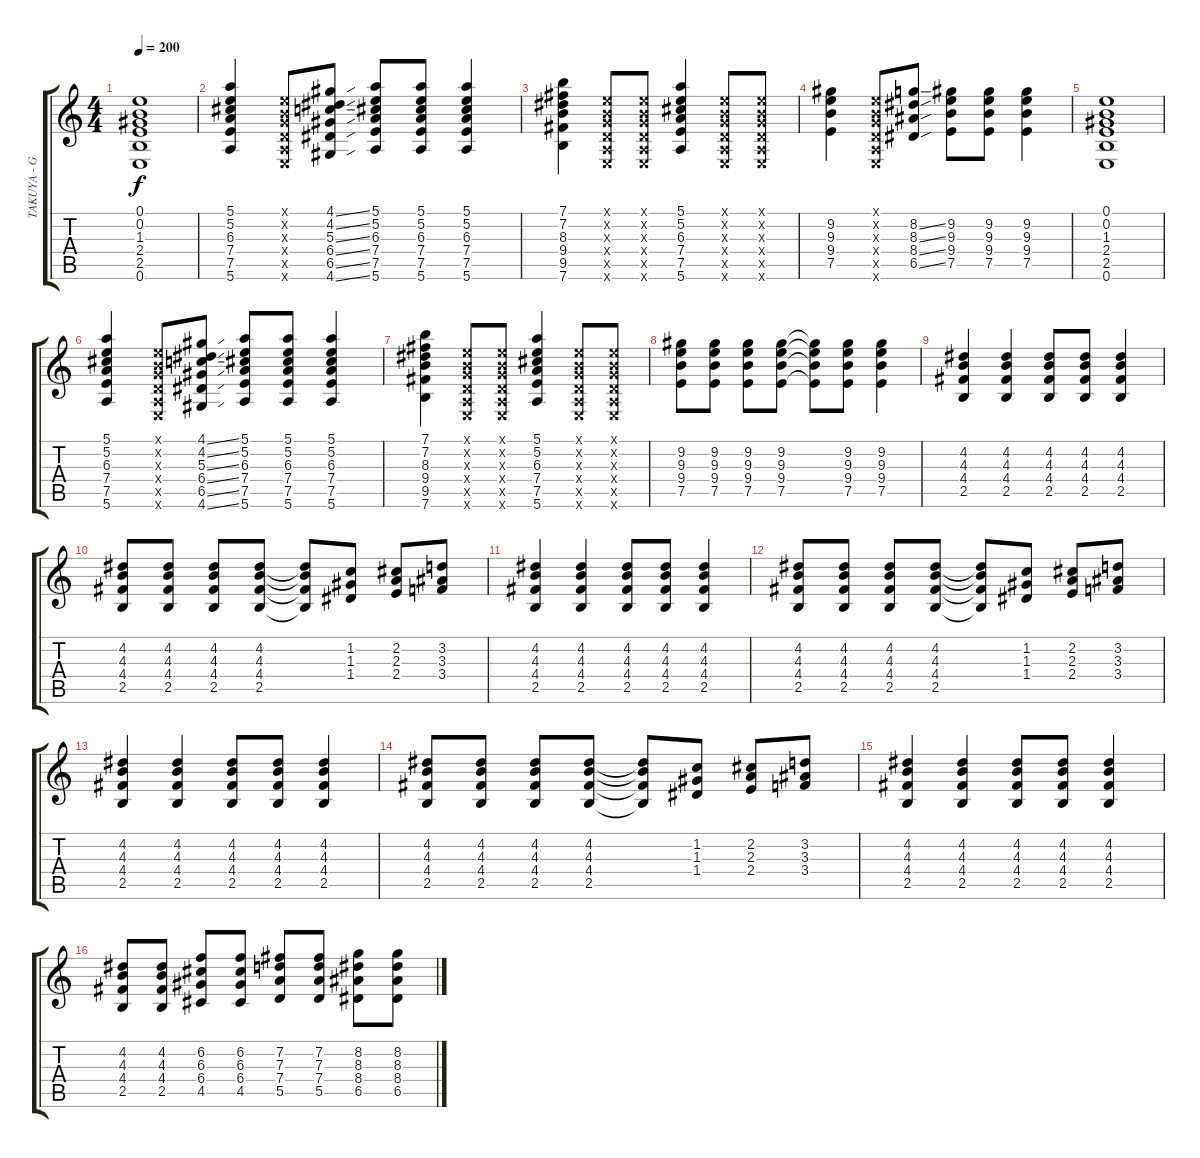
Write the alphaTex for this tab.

\track ("TAKUYA - Guitar 1" "TAKUYA - G") {instrument overdrivenguitar}
\staff {score tabs}
\tuning (E4 B3 G3 D3 A2 E2) {hide}
\ts (4 4)
\tempo 200
\clef g2
\ks c
(0.1 0.2 1.3 2.4 2.5 0.6).1{dy f instrument overdrivenguitar} |
(5.1 5.2 6.3 7.4 7.5 5.6).4 (0.1{x} 0.2{x} 0.3{x} 0.4{x} 0.5{x} 0.6{x}).8 (4.1{ss} 4.2{ss} 5.3{ss} 6.4{ss} 6.5{ss} 4.6{ss}).8 (5.1 5.2 6.3 7.4 7.5 5.6).8 (5.1 5.2 6.3 7.4 7.5 5.6).8 (5.1 5.2 6.3 7.4 7.5 5.6).4 |
(7.1 7.2 8.3 9.4 9.5 7.6).4 (0.1{x} 0.2{x} 0.3{x} 0.4{x} 0.5{x} 0.6{x}).8 (0.1{x} 0.2{x} 0.3{x} 0.4{x} 0.5{x} 0.6{x}).8 (5.1 5.2 6.3 7.4 7.5 5.6).4 (0.1{x} 0.2{x} 0.3{x} 0.4{x} 0.5{x} 0.6{x}).8 (0.1{x} 0.2{x} 0.3{x} 0.4{x} 0.5{x} 0.6{x}).8 |
(9.2 9.3 9.4 7.5).4 (0.1{x} 0.2{x} 0.3{x} 0.4{x} 0.5{x} 0.6{x}).8 (8.2{ss} 8.3{ss} 8.4{ss} 6.5{ss}).8 (9.2 9.3 9.4 7.5).8 (9.2 9.3 9.4 7.5).8 (9.2 9.3 9.4 7.5).4 |
(0.1 0.2 1.3 2.4 2.5 0.6).1 |
(5.1 5.2 6.3 7.4 7.5 5.6).4 (0.1{x} 0.2{x} 0.3{x} 0.4{x} 0.5{x} 0.6{x}).8 (4.1{ss} 4.2{ss} 5.3{ss} 6.4{ss} 6.5{ss} 4.6{ss}).8 (5.1 5.2 6.3 7.4 7.5 5.6).8 (5.1 5.2 6.3 7.4 7.5 5.6).8 (5.1 5.2 6.3 7.4 7.5 5.6).4 |
(7.1 7.2 8.3 9.4 9.5 7.6).4 (0.1{x} 0.2{x} 0.3{x} 0.4{x} 0.5{x} 0.6{x}).8 (0.1{x} 0.2{x} 0.3{x} 0.4{x} 0.5{x} 0.6{x}).8 (5.1 5.2 6.3 7.4 7.5 5.6).4 (0.1{x} 0.2{x} 0.3{x} 0.4{x} 0.5{x} 0.6{x}).8 (0.1{x} 0.2{x} 0.3{x} 0.4{x} 0.5{x} 0.6{x}).8 |
(9.2 9.3 9.4 7.5).8 (9.2 9.3 9.4 7.5).8 (9.2 9.3 9.4 7.5).8 (9.2 9.3 9.4 7.5).8 (9.2{t} 9.3{t} 9.4{t} 7.5{t}).8 (9.2 9.3 9.4 7.5).8 (9.2 9.3 9.4 7.5).4 |
(4.2 4.3 4.4 2.5).4 (4.2 4.3 4.4 2.5).4 (4.2 4.3 4.4 2.5).8 (4.2 4.3 4.4 2.5).8 (4.2 4.3 4.4 2.5).4 |
(4.2 4.3 4.4 2.5).8 (4.2 4.3 4.4 2.5).8 (4.2 4.3 4.4 2.5).8 (4.2 4.3 4.4 2.5).8 (4.2{t} 4.3{t} 4.4{t} 2.5{t}).8 (1.2 1.3 1.4).8 (2.2 2.3 2.4).8 (3.2 3.3 3.4).8 |
(4.2 4.3 4.4 2.5).4 (4.2 4.3 4.4 2.5).4 (4.2 4.3 4.4 2.5).8 (4.2 4.3 4.4 2.5).8 (4.2 4.3 4.4 2.5).4 |
(4.2 4.3 4.4 2.5).8 (4.2 4.3 4.4 2.5).8 (4.2 4.3 4.4 2.5).8 (4.2 4.3 4.4 2.5).8 (4.2{t} 4.3{t} 4.4{t} 2.5{t}).8 (1.2 1.3 1.4).8 (2.2 2.3 2.4).8 (3.2 3.3 3.4).8 |
(4.2 4.3 4.4 2.5).4 (4.2 4.3 4.4 2.5).4 (4.2 4.3 4.4 2.5).8 (4.2 4.3 4.4 2.5).8 (4.2 4.3 4.4 2.5).4 |
(4.2 4.3 4.4 2.5).8 (4.2 4.3 4.4 2.5).8 (4.2 4.3 4.4 2.5).8 (4.2 4.3 4.4 2.5).8 (4.2{t} 4.3{t} 4.4{t} 2.5{t}).8 (1.2 1.3 1.4).8 (2.2 2.3 2.4).8 (3.2 3.3 3.4).8 |
(4.2 4.3 4.4 2.5).4 (4.2 4.3 4.4 2.5).4 (4.2 4.3 4.4 2.5).8 (4.2 4.3 4.4 2.5).8 (4.2 4.3 4.4 2.5).4 |
(4.2 4.3 4.4 2.5).8 (4.2 4.3 4.4 2.5).8 (6.2 6.3 6.4 4.5).8 (6.2 6.3 6.4 4.5).8 (7.2 7.3 7.4 5.5).8 (7.2 7.3 7.4 5.5).8 (8.2 8.3 8.4 6.5).8 (8.2 8.3 8.4 6.5).8
